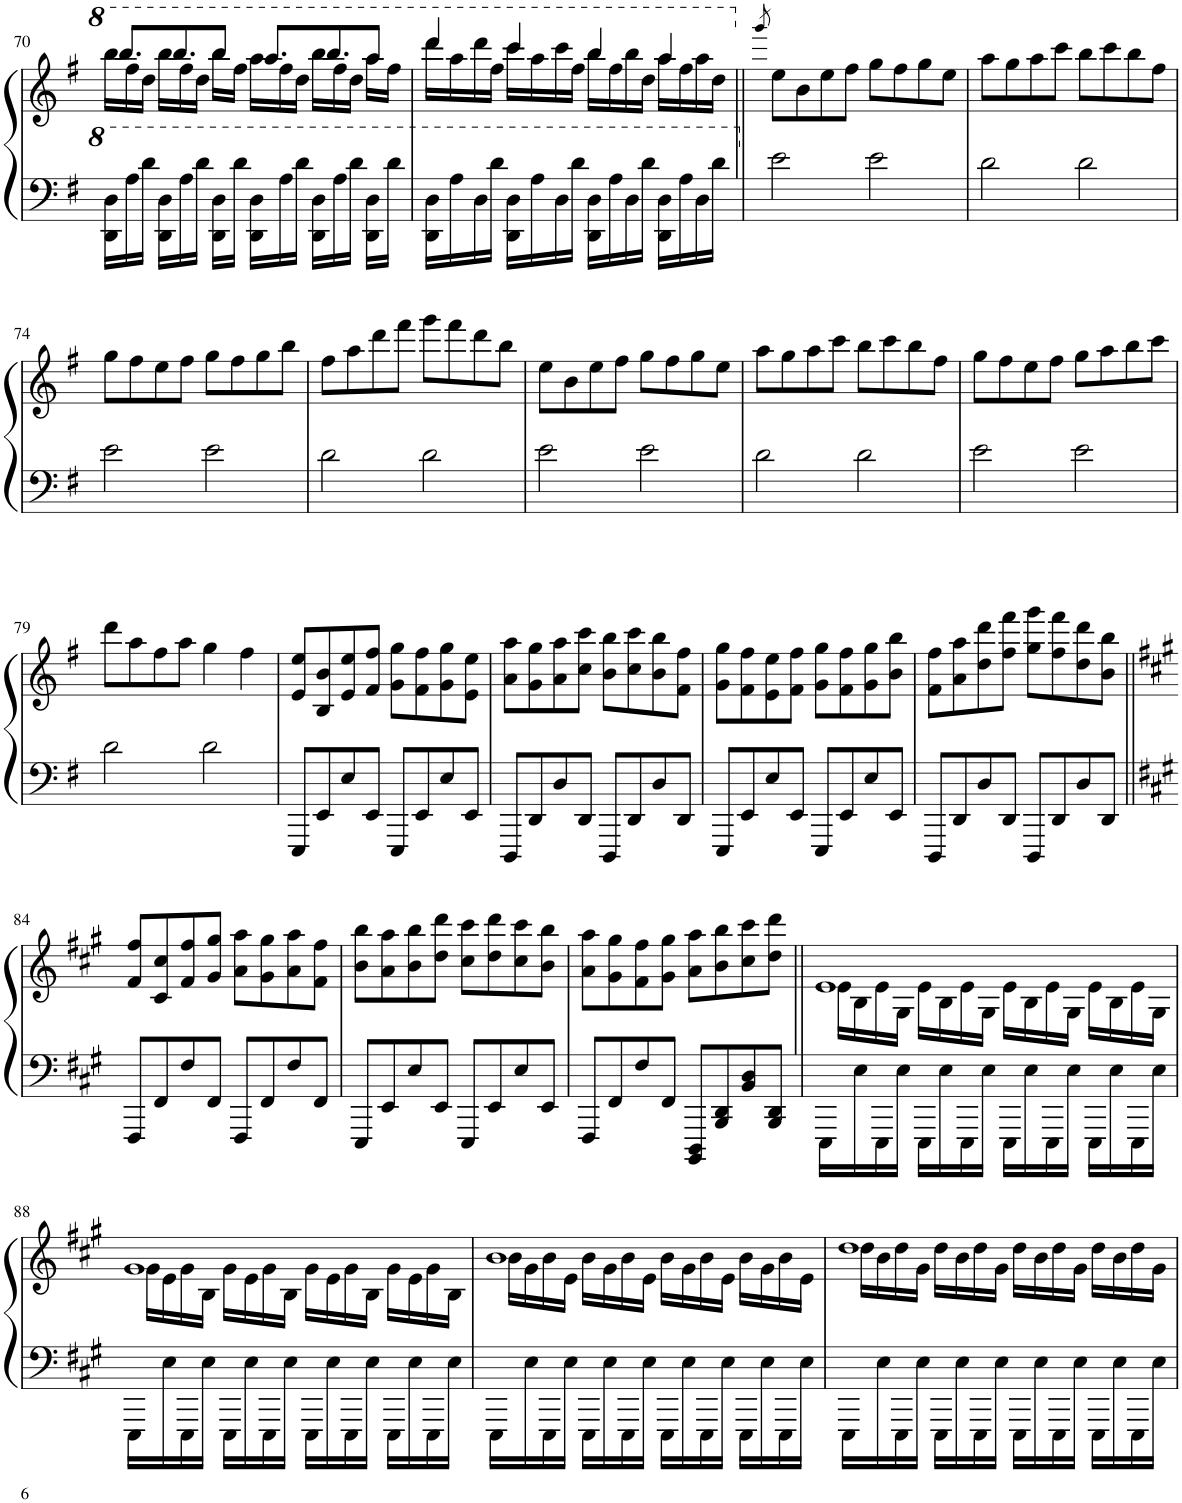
**kern	**kern
*part1	*part1
*staff2	*staff1
*I"Piano	*
*I'Pno.	*
!!LO:PB:g=z
*clefF4	*clefG2
*k[f#]	*k[f#]
*M4/4	*M4/4
=70	=70
*	*^
16D\ 16d\LL	8.bbb/L	16bbb\LL
16a\	.	16fff#\
16dd\JJ	.	16ddd\JJ
16D\ 16d\LL	8.bbb/	16bbb\LL
16a\	.	16fff#\
16dd\JJ	.	16ddd\JJ
16D\ 16d\LL	8bbb/J	16bbb\LL
16dd\JJ	.	16fff#\JJ
16D\ 16d\LL	8.aaa/L	16aaa\LL
16a\	.	16fff#\
16dd\JJ	.	16ddd\JJ
16D\ 16d\LL	8.bbb/	16bbb\LL
16a\	.	16fff#\
16dd\JJ	.	16ddd\JJ
16D\ 16d\LL	8aaa/J	16aaa\LL
16dd\JJ	.	16fff#\JJ
=71	=71	=71
16D\ 16d\LL	4dddd/	16dddd\LL
16a\	.	16aaa\
16d\	.	16dddd\
16dd\JJ	.	16fff#\JJ
16D\ 16d\LL	4cccc/	16cccc\LL
16a\	.	16aaa\
16d\	.	16cccc\
16dd\JJ	.	16fff#\JJ
16D\ 16d\LL	4bbb/	16bbb\LL
16a\	.	16fff#\
16d\	.	16bbb\
16dd\JJ	.	16ddd\JJ
16D\ 16d\LL	4aaa/	16aaa\LL
16a\	.	16fff#\
16d\	.	16aaa\
16dd\JJ	.	16ddd\JJ
*	*v	*v
=72||	=72||
.	8qggg/
2e\	8ee\L
.	8b\
.	8ee\
.	8ff#\J
2e\	8gg\L
.	8ff#\
.	8gg\
.	8ee\J
=73	=73
2d\	8aa\L
.	8gg\
.	8aa\
.	8ccc\J
2d\	8bb\L
.	8ccc\
.	8bb\
.	8ff#\J
!!LO:LB:g=z
=74	=74
2e\	8gg\L
.	8ff#\
.	8ee\
.	8ff#\J
2e\	8gg\L
.	8ff#\
.	8gg\
.	8bb\J
=75	=75
2d\	8ff#\L
.	8aa\
.	8ddd\
.	8fff#\J
2d\	8ggg\L
.	8fff#\
.	8ddd\
.	8bb\J
=76	=76
2e\	8ee\L
.	8b\
.	8ee\
.	8ff#\J
2e\	8gg\L
.	8ff#\
.	8gg\
.	8ee\J
=77	=77
2d\	8aa\L
.	8gg\
.	8aa\
.	8ccc\J
2d\	8bb\L
.	8ccc\
.	8bb\
.	8ff#\J
=78	=78
2e\	8gg\L
.	8ff#\
.	8ee\
.	8ff#\J
2e\	8gg\L
.	8aa\
.	8bb\
.	8ccc\J
!!LO:LB:g=z
=79	=79
2d\	8ddd\L
.	8aa\
.	8ff#\
.	8aa\J
2d\	4gg\
.	4ff#\
=80	=80
8EEE/L	8e/ 8ee/L
8EE/	8B/ 8b/
8E/	8e/ 8ee/
8EE/J	8f#/ 8ff#/J
8EEE/L	8g\ 8gg\L
8EE/	8f#\ 8ff#\
8E/	8g\ 8gg\
8EE/J	8e\ 8ee\J
=81	=81
8DDD/L	8a\ 8aa\L
8DD/	8g\ 8gg\
8D/	8a\ 8aa\
8DD/J	8cc\ 8ccc\J
8DDD/L	8b\ 8bb\L
8DD/	8cc\ 8ccc\
8D/	8b\ 8bb\
8DD/J	8f#\ 8ff#\J
=82	=82
8EEE/L	8g\ 8gg\L
8EE/	8f#\ 8ff#\
8E/	8e\ 8ee\
8EE/J	8f#\ 8ff#\J
8EEE/L	8g\ 8gg\L
8EE/	8f#\ 8ff#\
8E/	8g\ 8gg\
8EE/J	8b\ 8bb\J
=83	=83
8DDD/L	8f#\ 8ff#\L
8DD/	8a\ 8aa\
8D/	8dd\ 8ddd\
8DD/J	8ff#\ 8fff#\J
8DDD/L	8gg\ 8ggg\L
8DD/	8ff#\ 8fff#\
8D/	8dd\ 8ddd\
8DD/J	8b\ 8bb\J
!!LO:LB:g=z
=84||	=84||
*k[f#c#g#]	*k[f#c#g#]
8FFF#/L	8f#/ 8ff#/L
8FF#/	8c#/ 8cc#/
8F#/	8f#/ 8ff#/
8FF#/J	8g#/ 8gg#/J
8FFF#/L	8a\ 8aa\L
8FF#/	8g#\ 8gg#\
8F#/	8a\ 8aa\
8FF#/J	8f#\ 8ff#\J
=85	=85
8EEE/L	8b\ 8bb\L
8EE/	8a\ 8aa\
8E/	8b\ 8bb\
8EE/J	8dd\ 8ddd\J
8EEE/L	8cc#\ 8ccc#\L
8EE/	8dd\ 8ddd\
8E/	8cc#\ 8ccc#\
8EE/J	8b\ 8bb\J
=86	=86
8FFF#/L	8a\ 8aa\L
8FF#/	8g#\ 8gg#\
8F#/	8f#\ 8ff#\
8FF#/J	8g#\ 8gg#\J
8BBBB/ 8DDD/L	8a\ 8aa\L
8BBB/ 8DD/	8b\ 8bb\
8BB/ 8D/	8cc#\ 8ccc#\
8BBB/ 8DD/J	8dd\ 8ddd\J
=87||	=87||
*	*^
16EEE\LL	1e	16e\LL
16E\	.	16B\
16EEE\	.	16e\
16E\JJ	.	16G#\JJ
16EEE\LL	.	16e\LL
16E\	.	16B\
16EEE\	.	16e\
16E\JJ	.	16G#\JJ
16EEE\LL	.	16e\LL
16E\	.	16B\
16EEE\	.	16e\
16E\JJ	.	16G#\JJ
16EEE\LL	.	16e\LL
16E\	.	16B\
16EEE\	.	16e\
16E\JJ	.	16G#\JJ
!!LO:LB:g=z	!!
=88	=88	=88
16EEE\LL	1g#	16g#\LL
16E\	.	16e\
16EEE\	.	16g#\
16E\JJ	.	16B\JJ
16EEE\LL	.	16g#\LL
16E\	.	16e\
16EEE\	.	16g#\
16E\JJ	.	16B\JJ
16EEE\LL	.	16g#\LL
16E\	.	16e\
16EEE\	.	16g#\
16E\JJ	.	16B\JJ
16EEE\LL	.	16g#\LL
16E\	.	16e\
16EEE\	.	16g#\
16E\JJ	.	16B\JJ
=89	=89	=89
16EEE\LL	1b	16b\LL
16E\	.	16g#\
16EEE\	.	16b\
16E\JJ	.	16e\JJ
16EEE\LL	.	16b\LL
16E\	.	16g#\
16EEE\	.	16b\
16E\JJ	.	16e\JJ
16EEE\LL	.	16b\LL
16E\	.	16g#\
16EEE\	.	16b\
16E\JJ	.	16e\JJ
16EEE\LL	.	16b\LL
16E\	.	16g#\
16EEE\	.	16b\
16E\JJ	.	16e\JJ
=90	=90	=90
16EEE\LL	1dd	16dd\LL
16E\	.	16b\
16EEE\	.	16dd\
16E\JJ	.	16g#\JJ
16EEE\LL	.	16dd\LL
16E\	.	16b\
16EEE\	.	16dd\
16E\JJ	.	16g#\JJ
16EEE\LL	.	16dd\LL
16E\	.	16b\
16EEE\	.	16dd\
16E\JJ	.	16g#\JJ
16EEE\LL	.	16dd\LL
16E\	.	16b\
16EEE\	.	16dd\
16E\JJ	.	16g#\JJ
*	*v	*v
=	=
*-	*-
